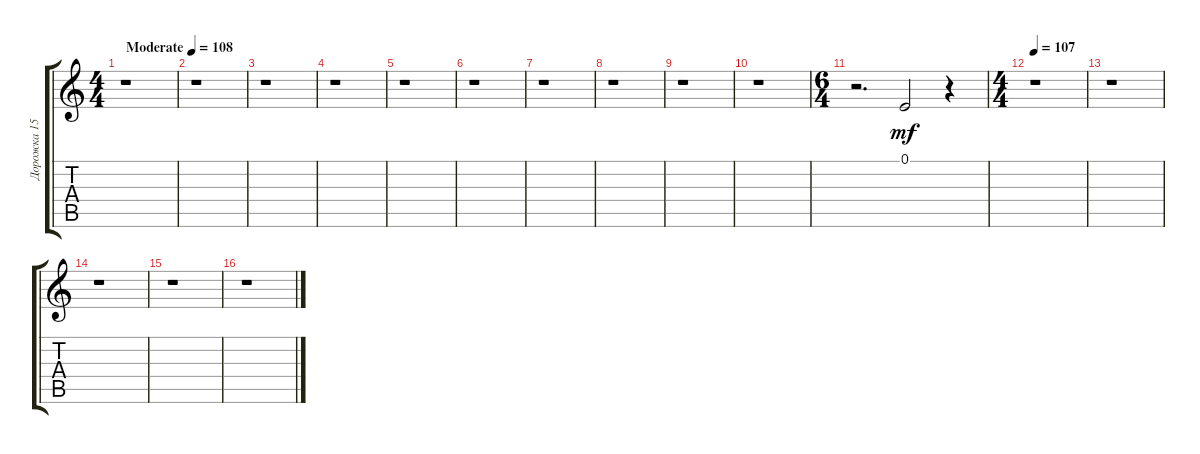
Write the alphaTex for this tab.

\track ("Дорожка 15" "Дорожка 15") {instrument reversecymbal}
\staff {score tabs}
\tuning (E4 B3 G3 D3 A2 E2) {hide}
\ts (4 4)
\tempo (108 "Moderate")
\clef g2
\ks c
r.1{dy mf instrument reversecymbal} |
r.1 |
r.1 |
r.1 |
r.1 |
r.1 |
r.1 |
r.1 |
r.1 |
r.1 |
\ts (6 4)
r.2{d} 0.1.2 r.4 |
\ts (4 4)
\tempo 107
r.1 |
r.1 |
r.1 |
r.1 |
r.1
